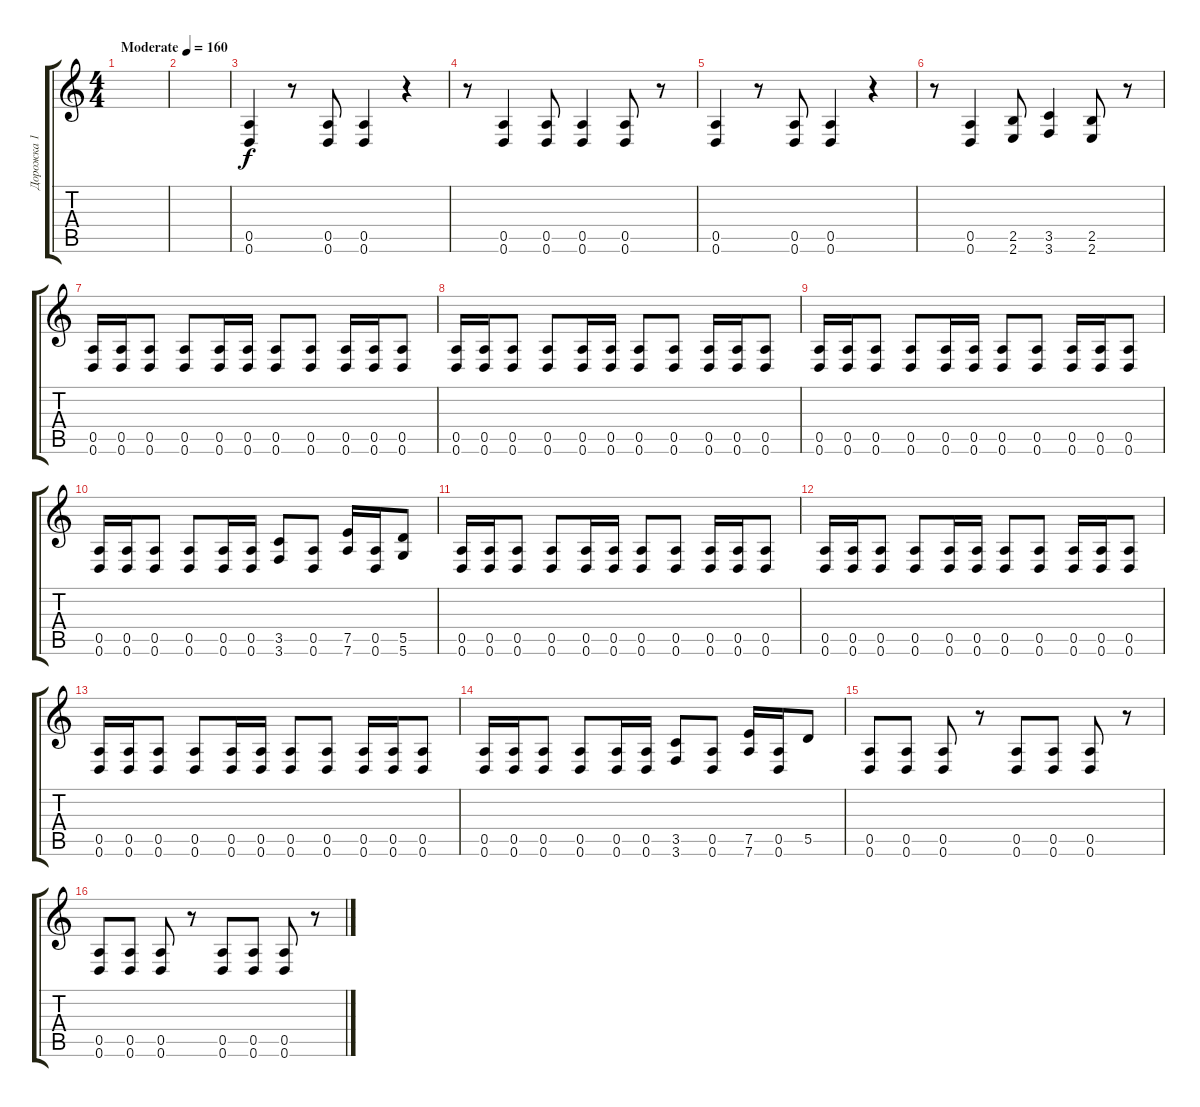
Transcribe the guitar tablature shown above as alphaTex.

\track ("Дорожка 1" "Дорожка 1") {instrument overdrivenguitar}
\staff {score tabs}
\tuning (E4 B3 G3 D3 A2 D2) {hide}
\ts (4 4)
\tempo (160 "Moderate")
\clef g2
\ks c
|
|
(0.5 0.6).4 r.8 (0.5 0.6).8 (0.5 0.6).4 r.4 |
r.8 (0.5 0.6).4 (0.5 0.6).8 (0.5 0.6).4 (0.5 0.6).8 r.8 |
(0.5 0.6).4 r.8 (0.5 0.6).8 (0.5 0.6).4 r.4 |
r.8 (0.5 0.6).4 (2.5 2.6).8 (3.5 3.6).4 (2.5 2.6).8 r.8 |
(0.5 0.6).16 (0.5 0.6).16 (0.5 0.6).8 (0.5 0.6).8 (0.5 0.6).16 (0.5 0.6).16 (0.5 0.6).8 (0.5 0.6).8 (0.5 0.6).16 (0.5 0.6).16 (0.5 0.6).8 |
(0.5 0.6).16 (0.5 0.6).16 (0.5 0.6).8 (0.5 0.6).8 (0.5 0.6).16 (0.5 0.6).16 (0.5 0.6).8 (0.5 0.6).8 (0.5 0.6).16 (0.5 0.6).16 (0.5 0.6).8 |
(0.5 0.6).16 (0.5 0.6).16 (0.5 0.6).8 (0.5 0.6).8 (0.5 0.6).16 (0.5 0.6).16 (0.5 0.6).8 (0.5 0.6).8 (0.5 0.6).16 (0.5 0.6).16 (0.5 0.6).8 |
(0.5 0.6).16 (0.5 0.6).16 (0.5 0.6).8 (0.5 0.6).8 (0.5 0.6).16 (0.5 0.6).16 (3.5 3.6).8 (0.5 0.6).8 (7.5 7.6).16 (0.5 0.6).16 (5.5 5.6).8 |
(0.5 0.6).16 (0.5 0.6).16 (0.5 0.6).8 (0.5 0.6).8 (0.5 0.6).16 (0.5 0.6).16 (0.5 0.6).8 (0.5 0.6).8 (0.5 0.6).16 (0.5 0.6).16 (0.5 0.6).8 |
(0.5 0.6).16 (0.5 0.6).16 (0.5 0.6).8 (0.5 0.6).8 (0.5 0.6).16 (0.5 0.6).16 (0.5 0.6).8 (0.5 0.6).8 (0.5 0.6).16 (0.5 0.6).16 (0.5 0.6).8 |
(0.5 0.6).16 (0.5 0.6).16 (0.5 0.6).8 (0.5 0.6).8 (0.5 0.6).16 (0.5 0.6).16 (0.5 0.6).8 (0.5 0.6).8 (0.5 0.6).16 (0.5 0.6).16 (0.5 0.6).8 |
(0.5 0.6).16 (0.5 0.6).16 (0.5 0.6).8 (0.5 0.6).8 (0.5 0.6).16 (0.5 0.6).16 (3.5 3.6).8 (0.5 0.6).8 (7.5 7.6).16 (0.5 0.6).16 5.5.8 |
(0.5 0.6).8 (0.5 0.6).8 (0.5 0.6).8 r.8 (0.5 0.6).8 (0.5 0.6).8 (0.5 0.6).8 r.8 |
(0.5 0.6).8 (0.5 0.6).8 (0.5 0.6).8 r.8 (0.5 0.6).8 (0.5 0.6).8 (0.5 0.6).8 r.8
